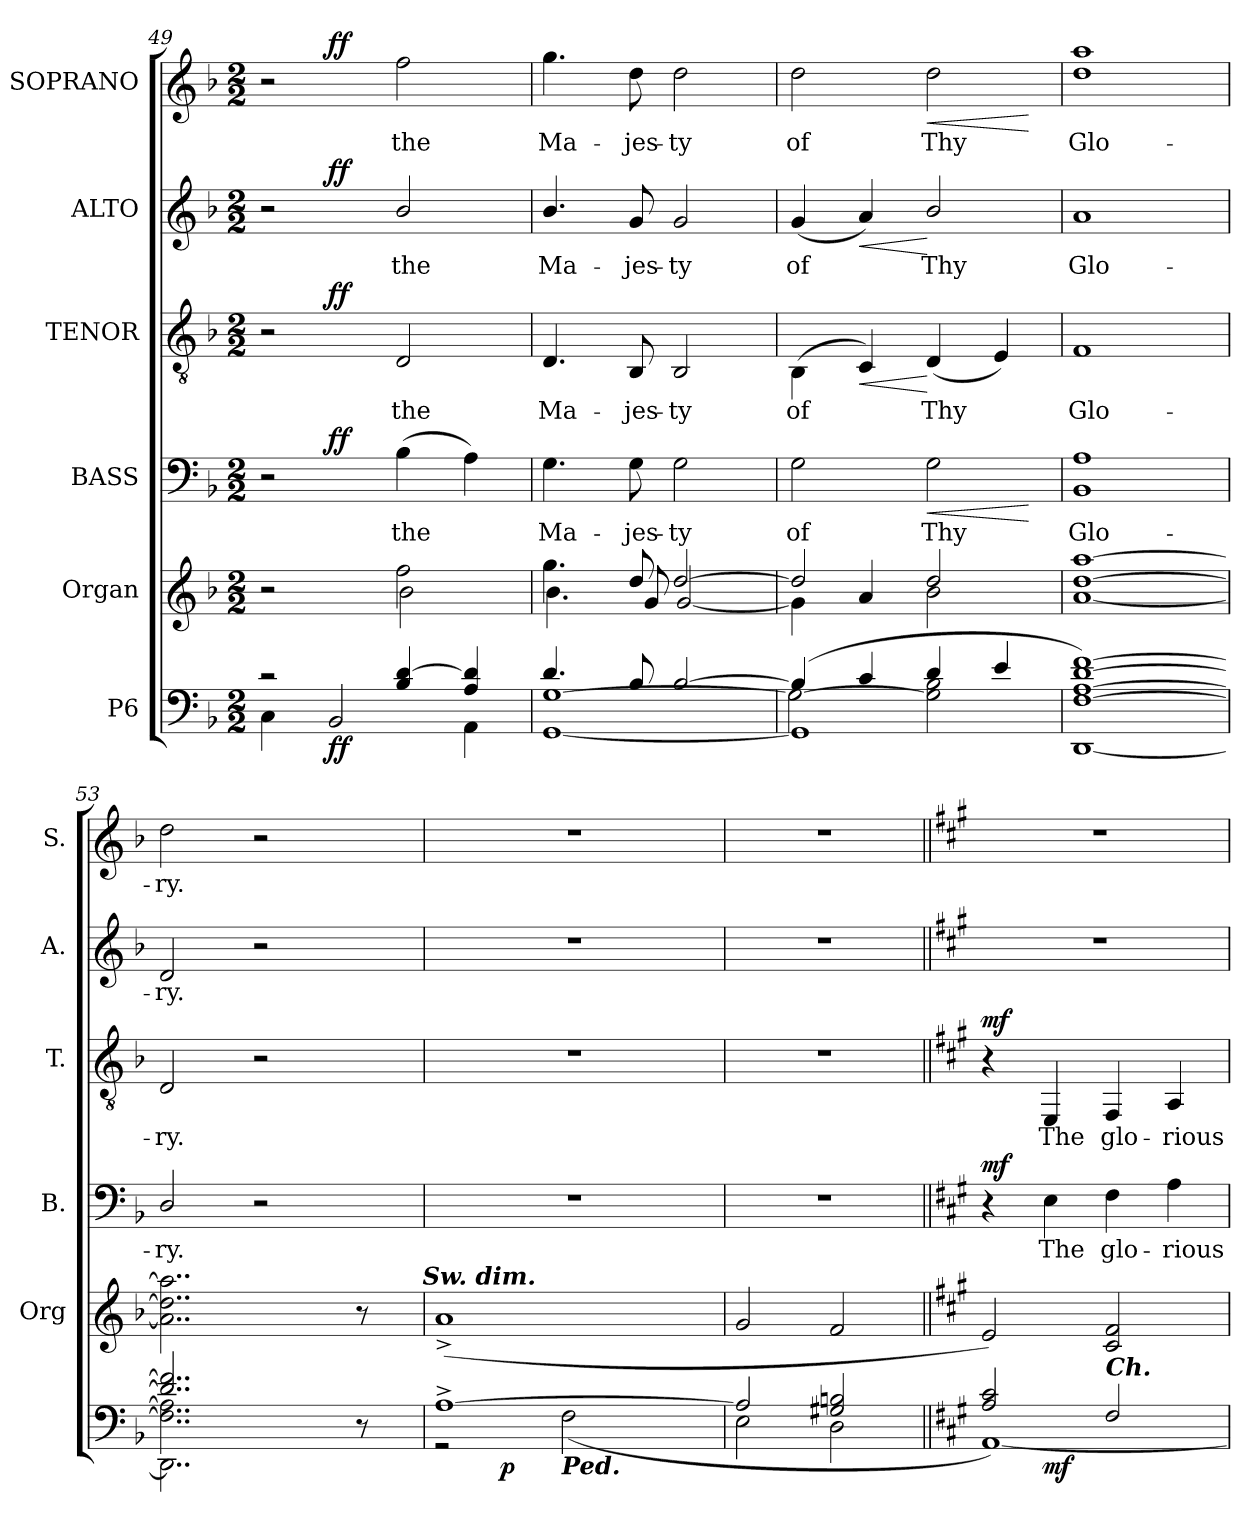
**kern	**dynam	**kern	**kern	**text	**dynam	**kern	**text	**dynam	**kern	**text	**dynam	**kern	**text	**dynam
*part6	*part6	*part5	*part4	*part4	*part4	*part3	*part3	*part3	*part2	*part2	*part2	*part1	*part1	*part1
*staff6	*staff6	*staff5	*staff4	*staff4	*staff4	*staff3	*staff3	*staff3	*staff2	*staff2	*staff2	*staff1	*staff1	*staff1
*I"P6	*	*I"Organ	*I"BASS	*	*	*I"TENOR	*	*	*I"ALTO	*	*	*I"SOPRANO	*	*
*	*	*I'Org	*I'B.	*	*	*I'T.	*	*	*I'A.	*	*	*I'S.	*	*
!!LO:PB:g=z
*clefF4	*	*clefG2	*clefF4	*	*	*clefGv2	*	*	*clefG2	*	*	*clefG2	*	*
*k[b-]	*	*k[b-]	*k[b-]	*	*	*k[b-]	*	*	*k[b-]	*	*	*k[b-]	*	*
*F:	*	*F:	*F:	*	*	*F:	*	*	*F:	*	*	*F:	*	*
*M2/2	*	*M2/2	*M2/2	*	*	*M2/2	*	*	*M2/2	*	*	*M2/2	*	*
=49	=49	=49	=49	=49	=49	=49	=49	=49	=49	=49	=49	=49	=49	=49
*^	*	*^	*^	*	*	*^	*	*	*^	*	*	*^	*	*
2r	4Ci\	.	2r	2ryy	2r	4ryy	.	.	2r	4ryy	.	.	2r	4ryy	.	.	2r	4ryy	.	.
.	2BB-i/	ff	.	.	.	2.ryy	.	ff	.	2.ryy	.	ff	.	2.ryy	.	ff	.	2.ryy	.	ff
!	!	!	!	!	!	!	!LO:LY:b:color=#000000	!	!	!	!	!	!	!	!	!	!	!	!	!
!	!	!	!	!	!	!	!	!	!	!	!LO:LY:b:color=#000000	!	!	!	!	!	!	!	!	!
!	!	!	!	!	!	!	!	!	!	!	!	!	!	!	!LO:LY:b:color=#000000	!	!	!	!	!
!	!	!	!	!	!	!	!	!	!	!	!	!	!	!	!	!	!	!	!LO:LY:b:color=#000000	!
4B-i/ [4di	.	.	2ffi\	2b-i\	(4B-i\	.	the	.	2Di/	.	the	.	2b-i/	.	the	.	2ffi\	.	the	.
4Ai/ 4di]	4AAi\	.	.	.	4Ai\)	.	.	.	.	.	.	.	.	.	.	.	.	.	.	.
*	*	*	*	*	*v	*v	*	*	*	*	*	*	*v	*v	*	*	*v	*v	*	*
*	*	*	*	*	*	*	*	*v	*v	*	*	*	*	*	*	*	*
=50	=50	=50	=50	=50	=50	=50	=50	=50	=50	=50	=50	=50	=50	=50	=50	=50
*	*^	*	*	*	*	*	*	*	*	*	*	*	*	*	*	*
*	*	*	*	*	*	*^	*	*	*^	*	*	*^	*	*	*^	*	*
!	!	!	!	!	!	!	!	!LO:LY:b:color=#000000	!	!	!	!	!	!	!	!	!	!	!	!	!
*	*	*	*	*	*	*v	*v	*	*	*	*	*	*	*v	*v	*	*	*v	*v	*	*
*	*	*	*	*	*	*	*	*	*v	*v	*	*	*	*	*	*	*	*
*	*	*	*	*	*	*^	*	*	*^	*	*	*^	*	*	*^	*	*
!	!	!	!	!	!	!	!	!	!	!	!	!LO:LY:b:color=#000000	!	!	!	!	!	!	!	!	!
*	*	*	*	*	*	*v	*v	*	*	*	*	*	*	*v	*v	*	*	*v	*v	*	*
*	*	*	*	*	*	*	*	*	*v	*v	*	*	*	*	*	*	*	*
*	*	*	*	*	*	*^	*	*	*^	*	*	*^	*	*	*^	*	*
!	!	!	!	!	!	!	!	!	!	!	!	!	!	!	!	!LO:LY:b:color=#000000	!	!	!	!	!
*	*	*	*	*	*	*v	*v	*	*	*	*	*	*	*v	*v	*	*	*v	*v	*	*
*	*	*	*	*	*	*	*	*	*v	*v	*	*	*	*	*	*	*	*
*	*	*	*	*	*	*^	*	*	*^	*	*	*^	*	*	*^	*	*
!	!	!	!	!	!	!	!	!	!	!	!	!	!	!	!	!	!	!	!	!LO:LY:b:color=#000000	!
*	*	*	*	*	*	*v	*v	*	*	*	*	*	*	*v	*v	*	*	*v	*v	*	*
*	*	*	*	*	*	*	*	*	*v	*v	*	*	*	*	*	*	*	*
4.di/	[1GGi	[1Gi	.	4.ggi\	4.b-i\	4.Gi\	Ma-	.	4.Di/	Ma-	.	4.b-i/	Ma-	.	4.ggi\	Ma-	.
!	!	!	!	!	!	!	!LO:LY:b:color=#000000	!	!	!	!	!	!	!	!	!	!
!	!	!	!	!	!	!	!	!	!	!LO:LY:b:color=#000000	!	!	!	!	!	!	!
!	!	!	!	!	!	!	!	!	!	!	!	!	!LO:LY:b:color=#000000	!	!	!	!
!	!	!	!	!	!	!	!	!	!	!	!	!	!	!	!	!LO:LY:b:color=#000000	!
8B-i/	.	.	.	8ddi/	8gi/	8Gi\	-jes-	.	8BB-i/	-jes-	.	8gi/	-jes-	.	8ddi\	-jes-	.
!	!	!	!	!	!	!	!LO:LY:b:color=#000000	!	!	!	!	!	!	!	!	!	!
!	!	!	!	!	!	!	!	!	!	!LO:LY:b:color=#000000	!	!	!	!	!	!	!
!	!	!	!	!	!	!	!	!	!	!	!	!	!LO:LY:b:color=#000000	!	!	!	!
!	!	!	!	!	!	!	!	!	!	!	!	!	!	!	!	!LO:LY:b:color=#000000	!
[2B-i/	.	.	.	[2ddi/	[2gi/	2Gi\	-ty	.	2BB-i/	-ty	.	2gi/	-ty	.	2ddi\	-ty	.
=51	=51	=51	=51	=51	=51	=51	=51	=51	=51	=51	=51	=51	=51	=51	=51	=51	=51
!	!	!	!	!	!	!	!LO:LY:b:color=#000000	!	!	!	!	!	!	!	!	!	!
!	!	!	!	!	!	!	!	!	!	!LO:LY:b:color=#000000	!	!	!	!	!	!	!
!	!	!	!	!	!	!	!	!	!	!	!	!	!LO:LY:b:color=#000000	!	!	!	!
!	!	!	!	!	!	!	!	!	!	!	!	!	!	!	!	!LO:LY:b:color=#000000	!
(4B-i/]	1GGi]	2Gi\_	.	2ddi/]	4gi\]	2Gi\	of	.	(4BB-i\	of	.	(4gi/	of	.	2ddi\	of	.
!	!	!	!	!	!	!	!	!	!	!	!LO:HP:b	!	!	!LO:HP:b	!	!	!
4ci/	.	.	.	.	4ai/	.	.	.	4Ci/)	.	<	4ai/)	.	<	.	.	.
!	!	!	!	!	!	!	!LO:LY:b:color=#000000	!LO:HP:b	!	!	!	!	!	!	!	!	!
!	!	!	!	!	!	!	!	!	!	!LO:LY:b:color=#000000	!	!	!	!	!	!	!
!	!	!	!	!	!	!	!	!	!	!	!	!	!LO:LY:b:color=#000000	!	!	!	!
!	!	!	!	!	!	!	!	!	!	!	!	!	!	!	!	!LO:LY:b:color=#000000	!LO:HP:b
4di/	.	2Gi\] 2B-i	.	2ddi/	2b-i\	2Gi\	Thy	<	(4Di/	Thy	[	2b-i/	Thy	[	2ddi\	Thy	<
4ei/	.	.	.	.	.	.	.	.	4Ei/)	.	.	.	.	.	.	.	.
*v	*v	*v	*	*	*	*	*	*	*	*	*	*	*	*	*	*	*
*	*	*v	*v	*	*	*	*	*	*	*	*	*	*	*	*
.	.	.	.	.	[	.	.	.	.	.	.	.	.	[
=52	=52	=52	=52	=52	=52	=52	=52	=52	=52	=52	=52	=52	=52	=52
*^	*	*	*	*	*	*	*	*	*	*	*	*	*	*
*	*^	*	*	*	*	*	*	*	*	*	*	*	*	*	*
!	!	!	!	!	!	!LO:LY:b:color=#000000	!	!	!	!	!	!	!	!	!	!
!	!	!	!	!	!	!	!	!	!LO:LY:b:color=#000000	!	!	!	!	!	!	!
!	!	!	!	!	!	!	!	!	!	!	!	!LO:LY:b:color=#000000	!	!	!	!
!	!	!	!	!	!	!	!	!	!	!	!	!	!	!	!LO:LY:b:color=#000000	!
[1di [1fi)	[1DDi	[1Fi [1Ai	.	[1ai [1ddi [1aai	1BB-i 1Ai	Glo-	.	1Fi	Glo-	.	1ai	Glo-	.	1ddi 1aai	Glo-	.
=53	=53	=53	=53	=53	=53	=53	=53	=53	=53	=53	=53	=53	=53	=53	=53	=53
!	!	!	!	!	!	!LO:LY:b:color=#000000	!	!	!	!	!	!	!	!	!	!
!	!	!	!	!	!	!	!	!	!LO:LY:b:color=#000000	!	!	!	!	!	!	!
!	!	!	!	!	!	!	!	!	!	!	!	!LO:LY:b:color=#000000	!	!	!	!
!	!	!	!	!	!	!	!	!	!	!	!	!	!	!	!LO:LY:b:color=#000000	!
*	*	*	*	*^	*	*	*	*	*	*	*	*	*	*	*	*
2..di/] 2..fi]	2..DDi\]	2..Fi\] 2..Ai]	.	2..ai\] 2..ddi] 2..aai]	2ryy	2Di/	-ry.	.	2Di/	-ry.	.	2di/	-ry.	.	2ddi\	-ry.	.
.	.	.	.	.	4ryy	2r	.	.	2r	.	.	2r	.	.	2r	.	.
.	.	.	.	.	8ryy	.	.	.	.	.	.	.	.	.	.	.	.
8r	8ryy	8ryy	.	8r	16ryy	.	.	.	.	.	.	.	.	.	.	.	.
.	.	.	.	.	32ryy	.	.	.	.	.	.	.	.	.	.	.	.
.	.	.	.	.	64ryy	.	.	.	.	.	.	.	.	.	.	.	.
.	.	.	.	.	128...ryy	.	.	.	.	.	.	.	.	.	.	.	.
!	!	!	!	!	!LO:TX:a:Bi:t=Sw. dim.	!	!	!	!	!	!	!	!	!	!	!	!
.	.	.	.	.	1024ryy	.	.	.	.	.	.	.	.	.	.	.	.
*	*	*	*	*v	*v	*	*	*	*	*	*	*	*	*	*	*	*
=54	=54	=54	=54	=54	=54	=54	=54	=54	=54	=54	=54	=54	=54	=54	=54	=54
[1A^i	2r	4ryy	.	(1a^i	1r	.	.	1r	.	.	1r	.	.	1r	.	.
.	.	512ryy	.	.	.	.	.	.	.	.	.	.	.	.	.	.
.	.	2ryy	p	.	.	.	.	.	.	.	.	.	.	.	.	.
!	!LO:TX:b:Bi:t=Ped.	!	!	!	!	!	!	!	!	!	!	!	!	!	!	!
.	(2Fi\	.	.	.	.	.	.	.	.	.	.	.	.	.	.	.
.	.	8ryy	.	.	.	.	.	.	.	.	.	.	.	.	.	.
.	.	16ryy	.	.	.	.	.	.	.	.	.	.	.	.	.	.
.	.	32ryy	.	.	.	.	.	.	.	.	.	.	.	.	.	.
.	.	64...ryy	.	.	.	.	.	.	.	.	.	.	.	.	.	.
*	*v	*v	*	*	*	*	*	*	*	*	*	*	*	*	*	*
=55	=55	=55	=55	=55	=55	=55	=55	=55	=55	=55	=55	=55	=55	=55	=55
2Ai/]	2Ei\	.	2gi/	1r	.	.	1r	.	.	1r	.	.	1r	.	.
2G#Xi/ 2Bni	2Di\	.	2fi/	.	.	.	.	.	.	.	.	.	.	.	.
*v	*v	*	*	*	*	*	*	*	*	*	*	*	*	*	*
!!LO:LB:g=z
=56||	=56||	=56||	=56||	=56||	=56||	=56||	=56||	=56||	=56||	=56||	=56||	=56||	=56||	=56||
*k[f#c#g#]	*	*k[f#c#g#]	*k[f#c#g#]	*	*	*k[f#c#g#]	*	*	*k[f#c#g#]	*	*	*k[f#c#g#]	*	*
*A:	*	*A:	*A:	*	*	*A:	*	*	*A:	*	*	*A:	*	*
*^	*	*	*	*	*	*	*	*	*	*	*	*	*	*
*	*^	*	*	*	*	*	*	*	*	*	*	*	*	*	*
2Ai/ 2c#i	[1AAi)	4ryy	.	2ei/)	4r	.	mf	4r	.	mf	1r	.	.	1r	.	.
!	!	!	!	!	!	!LO:LY:b:color=#000000	!	!	!	!	!	!	!	!	!	!
!	!	!	!	!	!	!	!	!	!LO:LY:b:color=#000000	!	!	!	!	!	!	!
.	.	2.ryy	mf	.	4Ei\	The	.	4EEi/	The	.	.	.	.	.	.	.
!	!	!	!	!	!	!LO:LY:b:color=#000000	!	!	!	!	!	!	!	!	!	!
!LO:TX:a:Bi:t=Ch.	!	!	!	!	!	!	!	!	!	!	!	!	!	!	!	!
!	!	!	!	!	!	!	!	!	!LO:LY:b:color=#000000	!	!	!	!	!	!	!
2F#i/	.	.	.	2c#i/ 2f#i	4F#i\	glo-	.	4FF#i/	glo-	.	.	.	.	.	.	.
!	!	!	!	!	!	!LO:LY:b:color=#000000	!	!	!	!	!	!	!	!	!	!
!	!	!	!	!	!	!	!	!	!LO:LY:b:color=#000000	!	!	!	!	!	!	!
.	.	.	.	.	4Ai\	-rious	.	4AAi/	-rious	.	.	.	.	.	.	.
*v	*v	*v	*	*	*	*	*	*	*	*	*	*	*	*	*	*
=	=	=	=	=	=	=	=	=	=	=	=	=	=	=
*-	*-	*-	*-	*-	*-	*-	*-	*-	*-	*-	*-	*-	*-	*-
